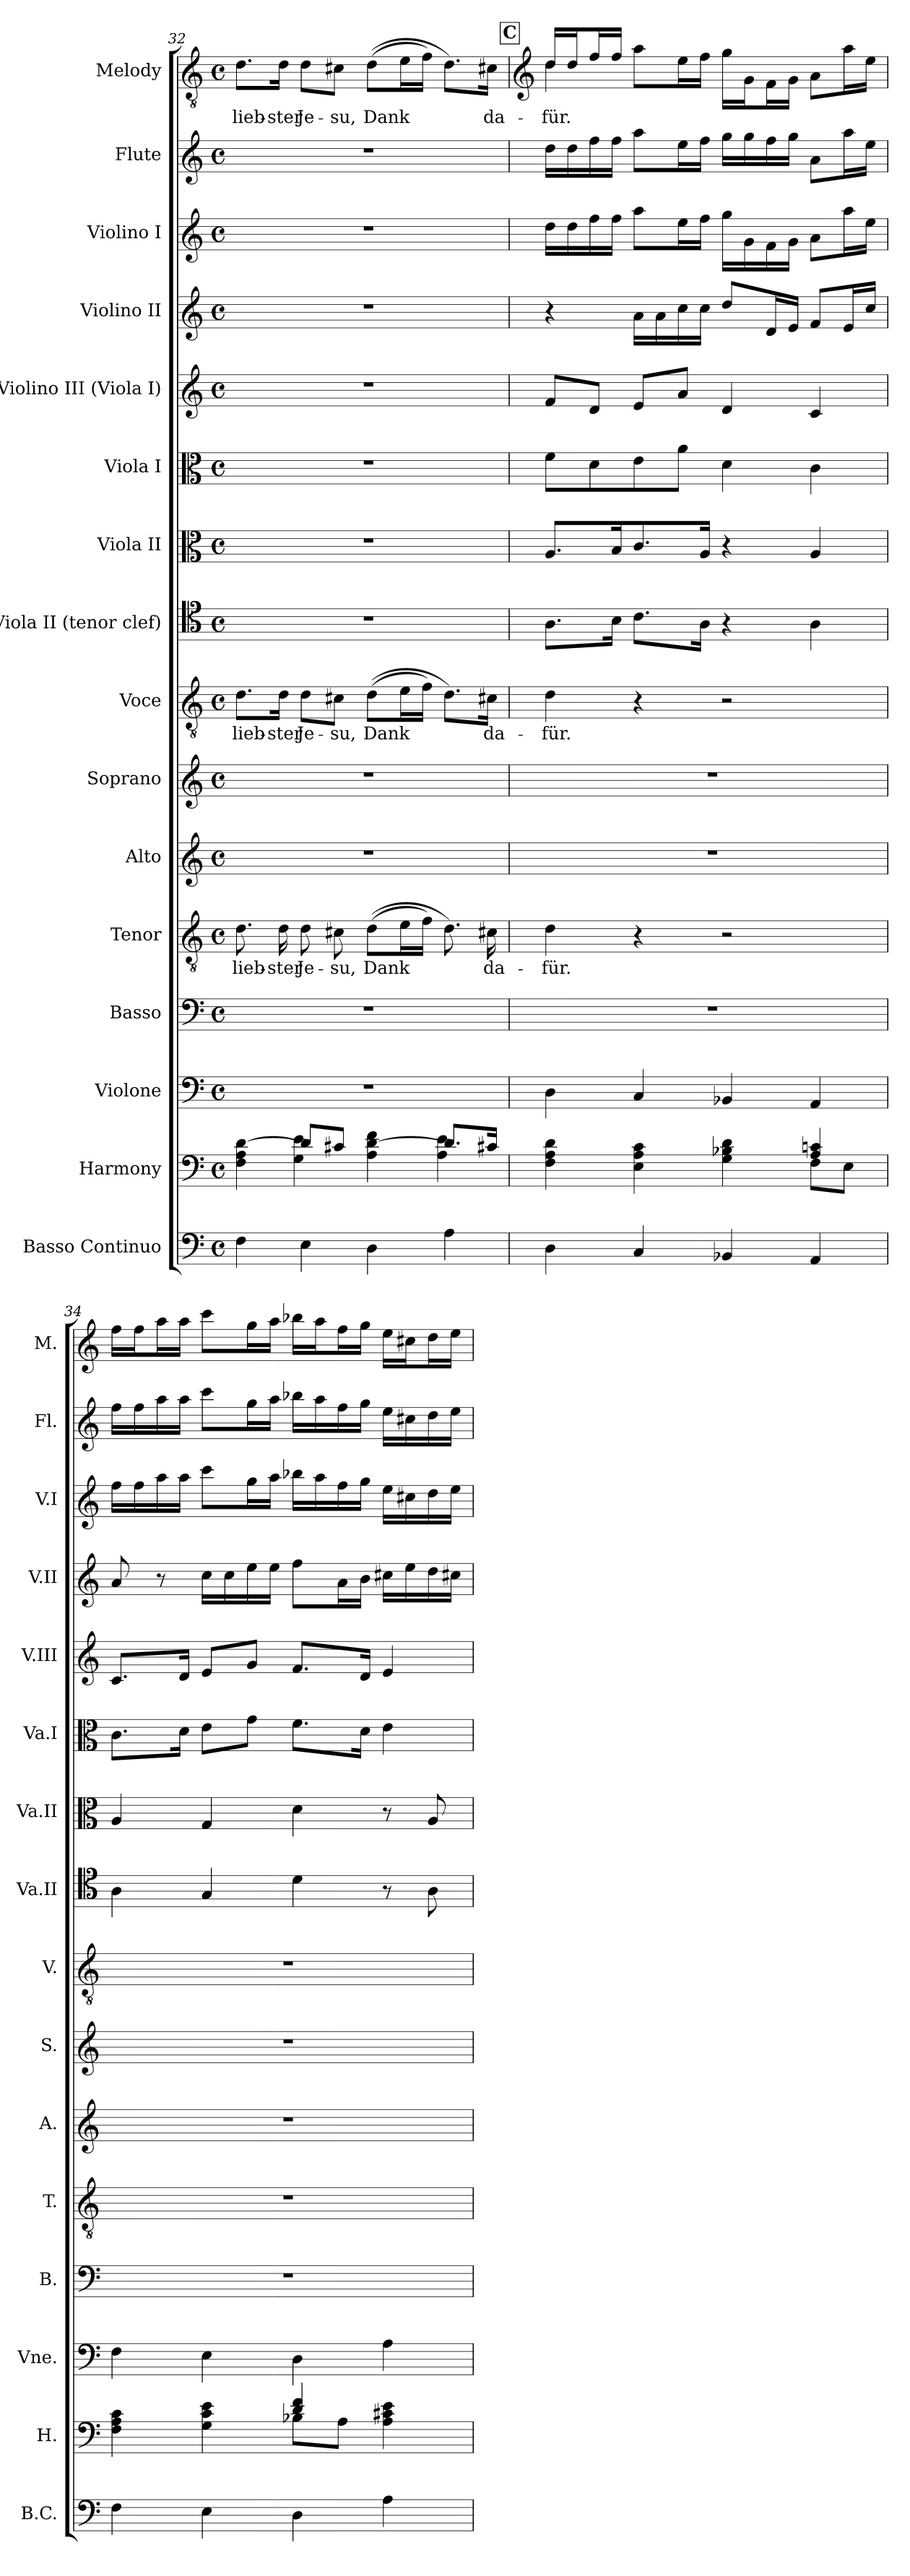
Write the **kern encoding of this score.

**kern	**kern	**kern	**kern	**kern	**text	**kern	**kern	**kern	**text	**kern	**kern	**kern	**kern	**kern	**kern	**kern	**kern	**text
*part16	*part15	*part14	*part13	*part12	*part12	*part11	*part10	*part9	*part9	*part8	*part7	*part6	*part5	*part4	*part3	*part2	*part1	*part1
*staff16	*staff15	*staff14	*staff13	*staff12	*staff12	*staff11	*staff10	*staff9	*staff9	*staff8	*staff7	*staff6	*staff5	*staff4	*staff3	*staff2	*staff1	*staff1
*I"Basso Continuo	*I"Harmony	*I"Violone	*I"Basso	*I"Tenor	*	*I"Alto	*I"Soprano	*I"Voce	*	*I"Viola II (tenor clef)	*I"Viola II	*I"Viola I	*I"Violino III (Viola I)	*I"Violino II	*I"Violino I	*I"Flute	*I"Melody	*
*I'B.C.	*I'H.	*I'Vne.	*I'B.	*I'T.	*	*I'A.	*I'S.	*I'V.	*	*I'Va.II	*I'Va.II	*I'Va.I	*I'V.III	*I'V.II	*I'V.I	*I'Fl.	*I'M.	*
*clefF4	*clefF4	*clefF4	*clefF4	*clefGv2	*	*clefG2	*clefG2	*clefGv2	*	*clefC4	*clefC3	*clefC3	*clefG2	*clefG2	*clefG2	*clefG2	*clefGv2	*
*k[]	*k[]	*k[]	*k[]	*k[]	*	*k[]	*k[]	*k[]	*	*k[]	*k[]	*k[]	*k[]	*k[]	*k[]	*k[]	*k[]	*
*M4/4	*M4/4	*M4/4	*M4/4	*M4/4	*	*M4/4	*M4/4	*M4/4	*	*M4/4	*M4/4	*M4/4	*M4/4	*M4/4	*M4/4	*M4/4	*M4/4	*
*met(c)	*met(c)	*met(c)	*met(c)	*met(c)	*	*met(c)	*met(c)	*met(c)	*	*met(c)	*met(c)	*met(c)	*met(c)	*met(c)	*met(c)	*met(c)	*met(c)	*
=32	=32	=32	=32	=32	=32	=32	=32	=32	=32	=32	=32	=32	=32	=32	=32	=32	=32	=32
*	*^	*	*	*	*	*	*	*	*	*	*	*	*	*	*	*	*	*
!	!	!	!	!	!	!LO:LY:b	!	!	!	!	!	!	!	!	!	!	!	!	!
4F\	4F\ 4A\ [4d\	4ryy	1r	1r	8.d\	lieb-	1r	1r	8.d\L	lieb-	1r	1r	1r	1r	1r	1r	1r	8.d\L	lieb-
!	!	!	!	!	!	!LO:LY:b	!	!	!	!	!	!	!	!	!	!	!	!	!
.	.	.	.	.	16d\	-ster	.	.	16d\Jk	-ster	.	.	.	.	.	.	.	16d\Jk	-ster
!	!	!	!	!	!	!LO:LY:b	!	!	!	!	!	!	!	!	!	!	!	!	!
4E\	8d/L]	4G\ 4e\	.	.	8d\	Je-	.	.	8d\L	Je-	.	.	.	.	.	.	.	8d\L	Je-
!	!	!	!	!	!	!LO:LY:b	!	!	!	!	!	!	!	!	!	!	!	!	!
.	8c#X/J	.	.	.	8c#X\	-su,	.	.	8c#X\J	-su,	.	.	.	.	.	.	.	8c#X\J	-su,
!	!	!	!	!	!	!LO:LY:b	!	!	!	!	!	!	!	!	!	!	!	!	!
4D\	4A\ [4d\ 4f\	4ryy	.	.	(>(>8d\L	Dank	.	.	(>(>8d\L	Dank	.	.	.	.	.	.	.	(>(>8d\L	Dank
.	.	.	.	.	16e\L	.	.	.	16e\L	.	.	.	.	.	.	.	.	16e\L	.
.	.	.	.	.	16f\JJ)	.	.	.	16f\JJ)	.	.	.	.	.	.	.	.	16f\JJ)	.
4A\	8.d/L]	4A\ 4e\	.	.	8.d\)	.	.	.	8.d\L)	.	.	.	.	.	.	.	.	8.d\L)	.
!	!	!	!	!	!	!LO:LY:b	!	!	!	!	!	!	!	!	!	!	!	!	!
.	16c#X/Jk	.	.	.	16c#X\	da-	.	.	16c#X\Jk	da-	.	.	.	.	.	.	.	16c#X\Jk	da-
!!LO:REH:place=s1:a:B:fs=14:t=C
=33	=33	=33	=33	=33	=33	=33	=33	=33	=33	=33	=33	=33	=33	=33	=33	=33	=33	=33	=33
*	*	*	*	*	*	*	*	*	*	*	*	*	*	*	*	*	*	*clefG2	*
!	!	!	!	!	!	!	!	!	!	!	!	!	!	!	!	!	!	!LO:TX:t=strom.	!
!	!	!	!	!	!	!	!	!	!	!	!	!	!	!	!	!	!	!LO:TX:a:t=Violino I	!
!	!	!	!	!	!	!LO:LY:b	!	!	!	!	!	!	!	!	!	!	!	!	!
*	*	*	*	*	*	*	*	*	*	*	*	*	*	*	*	*	*	*^	*
4D\	4F\ 4A\ 4d\	2.ryy	4D\	1r	4d\	-für.	1r	1r	4d\	-für.	8.A\L	8.A/L	8f\L	8f/L	4r	16dd\LL	16dd\LL	16dd/LL	4dd\	-für.
.	.	.	.	.	.	.	.	.	.	.	.	.	.	.	.	16dd\	16dd\	16dd/J	.	.
.	.	.	.	.	.	.	.	.	.	.	.	.	8d\	8d/J	.	16ff\	16ff\	16ff/L	.	.
.	.	.	.	.	.	.	.	.	.	.	16B\Jk	16B/K	.	.	.	16ff\JJ	16ff\JJ	16ff/JJ	.	.
4C/	4E\ 4A\ 4c\	.	4C/	.	4r	.	.	.	4r	.	8.c\L	8.c/	8e\	8e/L	16a\LL	8aa\L	8aa\L	8aa\L	2.ryy	.
.	.	.	.	.	.	.	.	.	.	.	.	.	.	.	16a\	.	.	.	.	.
.	.	.	.	.	.	.	.	.	.	.	.	.	8a\J	8a/J	16cc\	16ee\L	16ee\L	16ee\L	.	.
.	.	.	.	.	.	.	.	.	.	.	16A\Jk	16A/Jk	.	.	16cc\JJ	16ff\JJ	16ff\JJ	16ff\JJ	.	.
4BB-X/	4G\ 4B-X\ 4d\	.	4BB-X/	.	2r	.	.	.	2r	.	4r	4r	4d\	4d/	8dd/L	16gg\LL	16gg\LL	16gg\LL	.	.
.	.	.	.	.	.	.	.	.	.	.	.	.	.	.	.	16g\	16gg\	16g\J	.	.
.	.	.	.	.	.	.	.	.	.	.	.	.	.	.	16d/L	16f\	16ff\	16f\L	.	.
.	.	.	.	.	.	.	.	.	.	.	.	.	.	.	16e/JJ	16g\JJ	16gg\JJ	16g\JJ	.	.
4AA/	4A/ 4cn/	8F\L	4AA/	.	.	.	.	.	.	.	4A\	4A/	4c\	4c/	8f/L	8a\L	8a\L	8a\L	.	.
.	.	8E\J	.	.	.	.	.	.	.	.	.	.	.	.	16e/L	16aa\L	16aa\L	16aa\L	.	.
.	.	.	.	.	.	.	.	.	.	.	.	.	.	.	16cc/JJ	16ee\JJ	16ee\JJ	16ee\JJ	.	.
*	*	*	*	*	*	*	*	*	*	*	*	*	*	*	*	*	*	*v	*v	*
!!LO:PB:g=z
=34	=34	=34	=34	=34	=34	=34	=34	=34	=34	=34	=34	=34	=34	=34	=34	=34	=34	=34	=34
4F\	4F\ 4A\ 4c\	2ryy	4F\	1r	1r	.	1r	1r	1r	.	4A\	4A/	8.c\L	8.c/L	8a/	16ff\LL	16ff\LL	16ff\LL	.
.	.	.	.	.	.	.	.	.	.	.	.	.	.	.	.	16ff\	16ff\	16ff\J	.
.	.	.	.	.	.	.	.	.	.	.	.	.	.	.	8r	16aa\	16aa\	16aa\L	.
.	.	.	.	.	.	.	.	.	.	.	.	.	16d\Jk	16d/Jk	.	16aa\JJ	16aa\JJ	16aa\JJ	.
4E\	4G\ 4c\ 4e\	.	4E\	.	.	.	.	.	.	.	4G/	4G/	8e\L	8e/L	16cc\LL	8ccc\L	8ccc\L	8ccc\L	.
.	.	.	.	.	.	.	.	.	.	.	.	.	.	.	16cc\	.	.	.	.
.	.	.	.	.	.	.	.	.	.	.	.	.	8g\J	8g/J	16ee\	16gg\L	16gg\L	16gg\L	.
.	.	.	.	.	.	.	.	.	.	.	.	.	.	.	16ee\JJ	16aa\JJ	16aa\JJ	16aa\JJ	.
4D\	4d/ 4f/	8B-X\L	4D\	.	.	.	.	.	.	.	4d\	4d\	8.f\L	8.f/L	8ff\L	16bb-X\LL	16bb-X\LL	16bb-X\LL	.
.	.	.	.	.	.	.	.	.	.	.	.	.	.	.	.	16aa\	16aa\	16aa\J	.
.	.	8A\J	.	.	.	.	.	.	.	.	.	.	.	.	16a\L	16ff\	16ff\	16ff\L	.
.	.	.	.	.	.	.	.	.	.	.	.	.	16d\Jk	16d/Jk	16b\JJ	16gg\JJ	16gg\JJ	16gg\JJ	.
4A\	4A\ 4c#X\ 4e\	4ryy	4A\	.	.	.	.	.	.	.	8r	8r	4e\	4e/	16cc#X\LL	16ee\LL	16ee\LL	16ee\LL	.
.	.	.	.	.	.	.	.	.	.	.	.	.	.	.	16ee\	16cc#X\	16cc#X\	16cc#X\J	.
.	.	.	.	.	.	.	.	.	.	.	8A\	8A/	.	.	16dd\	16dd\	16dd\	16dd\L	.
.	.	.	.	.	.	.	.	.	.	.	.	.	.	.	16cc#X\JJ	16ee\JJ	16ee\JJ	16ee\JJ	.
*	*v	*v	*	*	*	*	*	*	*	*	*	*	*	*	*	*	*	*	*
=	=	=	=	=	=	=	=	=	=	=	=	=	=	=	=	=	=	=
*-	*-	*-	*-	*-	*-	*-	*-	*-	*-	*-	*-	*-	*-	*-	*-	*-	*-	*-
